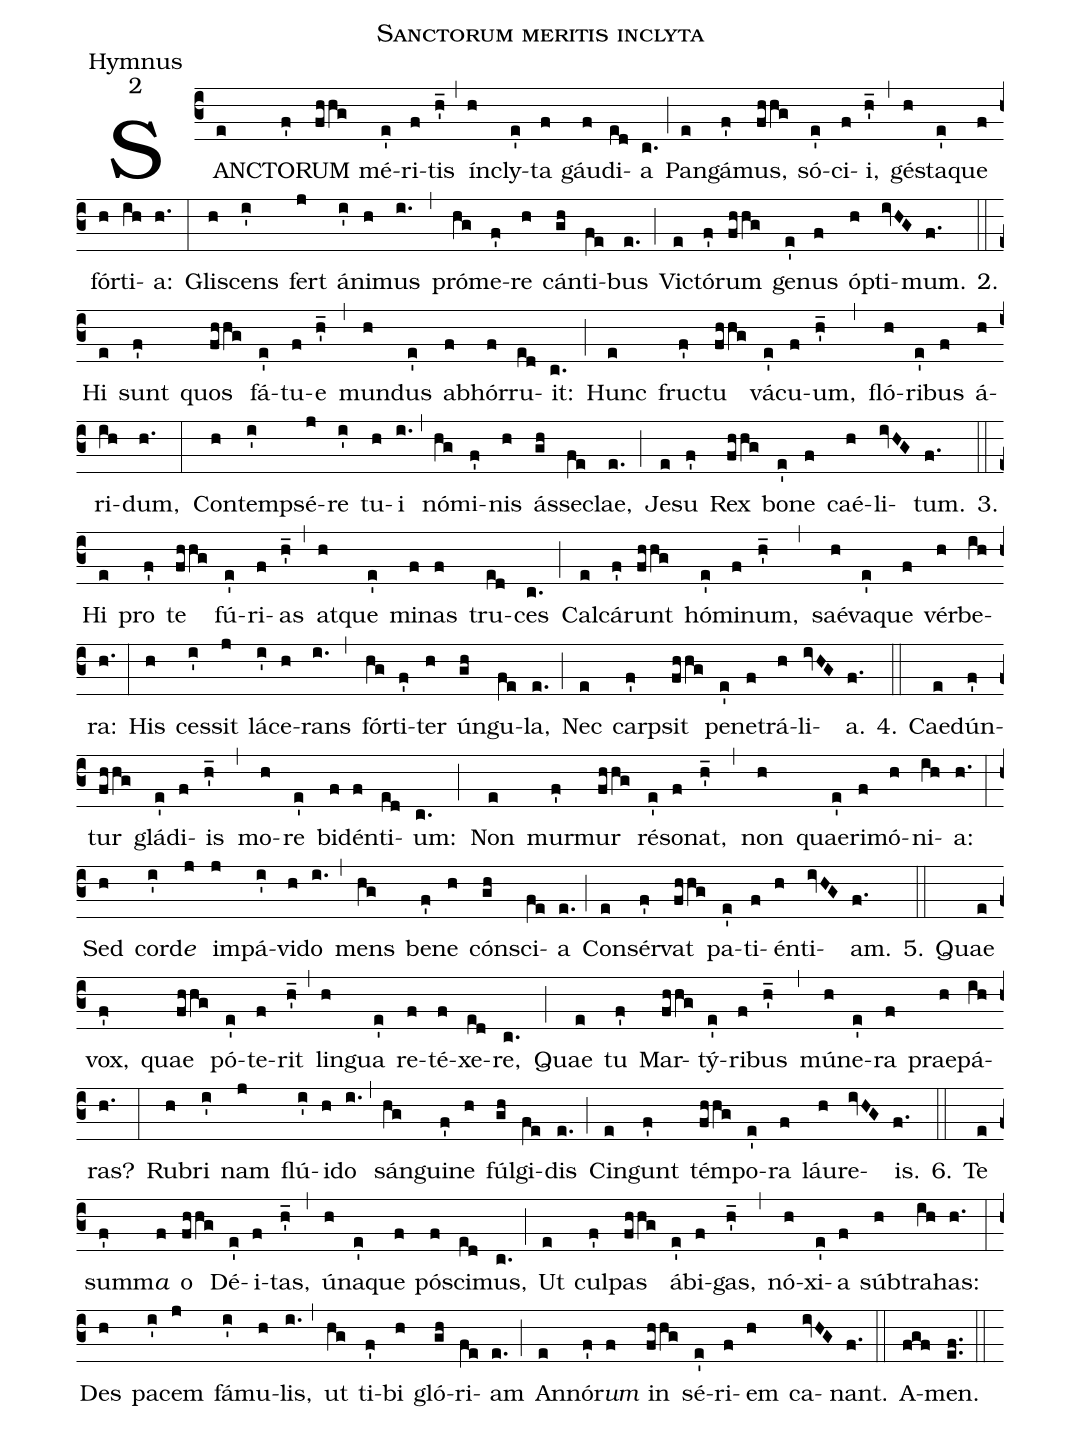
name:Sanctorum meritis inclyta;
office-part:Hymnus;
mode:2;
%%
(c3) SAN(e)CTO(f')RUM(fhhg) mé(e')ri(f)tis(h'_) (,) ín(h)cly(e')ta(f) gáu(f)di(ed)a(c.) (;) Pan(e)gá(f')mus,(fhhg) só(e')ci(f)i,(h'_) (,) gé(h)sta(e')que(f) fór(h)ti(ih)a:(h.) (:) Gli(h)scens(i') fert(j) á(i')ni(h)mus(i.) (,) pró(hg)me(f')re(h) cán(gh)ti(fe)bus(e.) (;) Vi(e)ctó(f')rum(fhhg) ge(e')nus(f) ó(h)pti(ivHG)mum.(f.) 2.(::) Hi(e) sunt(f') quos(fhhg) fá(e')tu(f)e(h'_) (,) mun(h)dus(e') ab(f)hór(f)ru(ed)it:(c.) (;) Hunc(e) fru(f')ctu(fhhg) vá(e')cu(f)um,(h'_) (,) fló(h)ri(e')bus(f) á(h)ri(ih)dum,(h.) (:) Con(h)tem(i')psé(j)re(i') tu(h)i(i.) (,) nó(hg)mi(f')nis(h) ás(gh)se(fe)clae,(e.) (;) Je(e)su(f') Rex(fhhg) bo(e')ne(f) caé(h)li(ivHG)tum.(f.) 3.(::) Hi(e) pro(f') te(fhhg) fú(e')ri(f)as(h'_) (,) at(h)que(e') mi(f)nas(f) tru(ed)ces(c.) (;) Cal(e)cá(f')runt(fhhg) hó(e')mi(f)num,(h'_) (,) saé(h)va(e')que(f) vér(h)be(ih)ra:(h.) (:) His(h) ces(i')sit(j) lá(i')ce(h)rans(i.) (,) fór(hg)ti(f')ter(h) ún(gh)gu(fe)la,(e.) (;) Nec(e) car(f')psit(fhhg) pe(e')ne(f)trá(h)li(ivHG)a.(f.) 4.(::) Cae(e)dún(f')tur(fhhg) glá(e')di(f)is(h'_) (,) mo(h)re(e') bi(f)dén(f)ti(ed)um:(c.) (;) Non(e) mur(f')mur(fhhg) ré(e')so(f)nat,(h'_) (,) non(h) quae(e')ri(f)mó(h)ni(ih)a:(h.) (:) Sed(h) cor(i')d<i>e</i>(j) im(j)pá(i')vi(h)do(i.) (,) mens(hg) be(f')ne(h) cón(gh)sci(fe)a(e.) (;) Con(e)sér(f')vat(fhhg) pa(e')ti(f)én(h)ti(ivHG)am.(f.) 5.(::) Quae(e) vox,(f') quae(fhhg) pó(e')te(f)rit(h'_) (,) lin(h)gua(e') re(f)té(f)xe(ed)re,(c.) (;) Quae(e) tu(f') Mar(fhhg)tý(e')ri(f)bus(h'_) (,) mú(h)ne(e')ra(f) prae(h)pá(ih)ras?(h.) (:) Ru(h)bri(i') nam(j) flú(i')i(h)do(i.) (,) sán(hg)gui(f')ne(h) fúl(gh)gi(fe)dis(e.) (;) Cin(e)gunt(f') tém(fhhg)po(e')ra(f) láu(h)re(ivHG)is.(f.) 6.(::) Te(e) sum(f')m<i>a</i>(f) o(fhhg) Dé(e')i(f)tas,(h'_) (,) ú(h)na(e')que(f) pó(f)sci(ed)mus,(c.) (;) Ut(e) cul(f')pas(fhhg) á(e')bi(f)gas,(h'_) (,) nó(h)xi(e')a(f) súb(h)tra(ih)has:(h.) (:) Des(h) pa(i')cem(j) fá(i')mu(h)lis,(i.) (,) ut(hg) ti(f')bi(h) gló(gh)ri(fe)am(e.) (;) An(e)nó(f')r<i>um</i>(f) in(fhhg) sé(e')ri(f)em(h) ca(ivHG)nant.(f.) (::) A(fgf)men.(ef..) (::)
